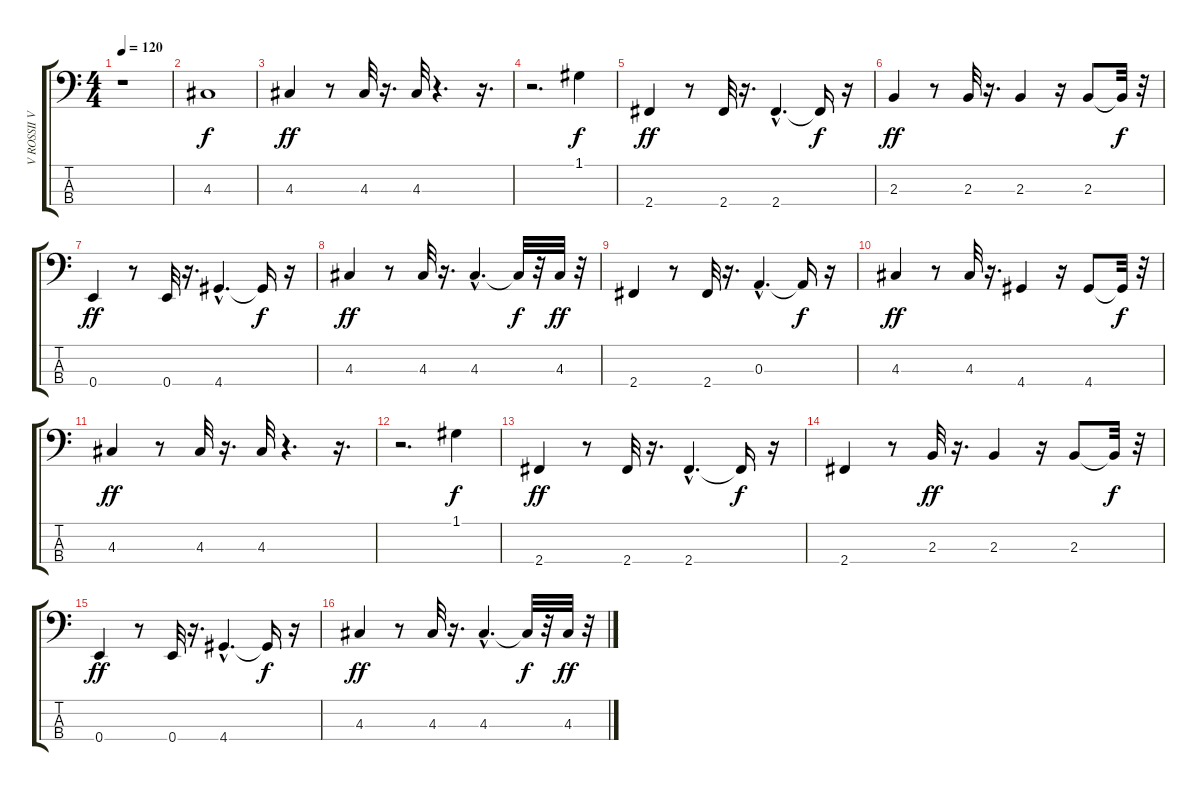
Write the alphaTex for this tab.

\track ("V ROSSII VECHERA     " "V ROSSII V") {instrument electricbassfinger}
\staff {score tabs}
\tuning (G2 D2 A1 E1) {hide}
\ts (4 4)
\tempo 120
\clef f4
\ks c
r.1{dy f instrument electricbassfinger} |
4.3.1 |
4.3.4{dy ff} r.8 4.3.32 r.16{d} 4.3.32 r.4{d} r.16{d} |
r.2{d} 1.1.4{dy f} |
2.4.4{dy ff} r.8 2.4.32 r.16{d} 2.4{hac}.4{d} 2.4{t}.16{dy f} r.16 |
2.3.4{dy ff} r.8 2.3.32 r.16{d} 2.3.4 r.16 2.3.8 2.3{t}.32{dy f} r.32 |
0.4.4{dy ff} r.8 0.4.32 r.16{d} 4.4{hac}.4{d} 4.4{t}.16{dy f} r.16 |
4.3.4{dy ff} r.8 4.3.32 r.16{d} 4.3{hac}.4{d} 4.3{t}.32{dy f} r.32 4.3.32{dy ff} r.32 |
2.4.4 r.8 2.4.32 r.16{d} 0.3{hac}.4{d} 0.3{t}.16{dy f} r.16 |
4.3.4{dy ff} r.8 4.3.32 r.16{d} 4.4.4 r.16 4.4.8 4.4{t}.32{dy f} r.32 |
4.3.4{dy ff} r.8 4.3.32 r.16{d} 4.3.32 r.4{d} r.16{d} |
r.2{d} 1.1.4{dy f} |
2.4.4{dy ff} r.8 2.4.32 r.16{d} 2.4{hac}.4{d} 2.4{t}.16{dy f} r.16 |
2.4.4 r.8 2.3.32{dy ff} r.16{d} 2.3.4 r.16 2.3.8 2.3{t}.32{dy f} r.32 |
0.4.4{dy ff} r.8 0.4.32 r.16{d} 4.4{hac}.4{d} 4.4{t}.16{dy f} r.16 |
4.3.4{dy ff} r.8 4.3.32 r.16{d} 4.3{hac}.4{d} 4.3{t}.32{dy f} r.32 4.3.32{dy ff} r.32
